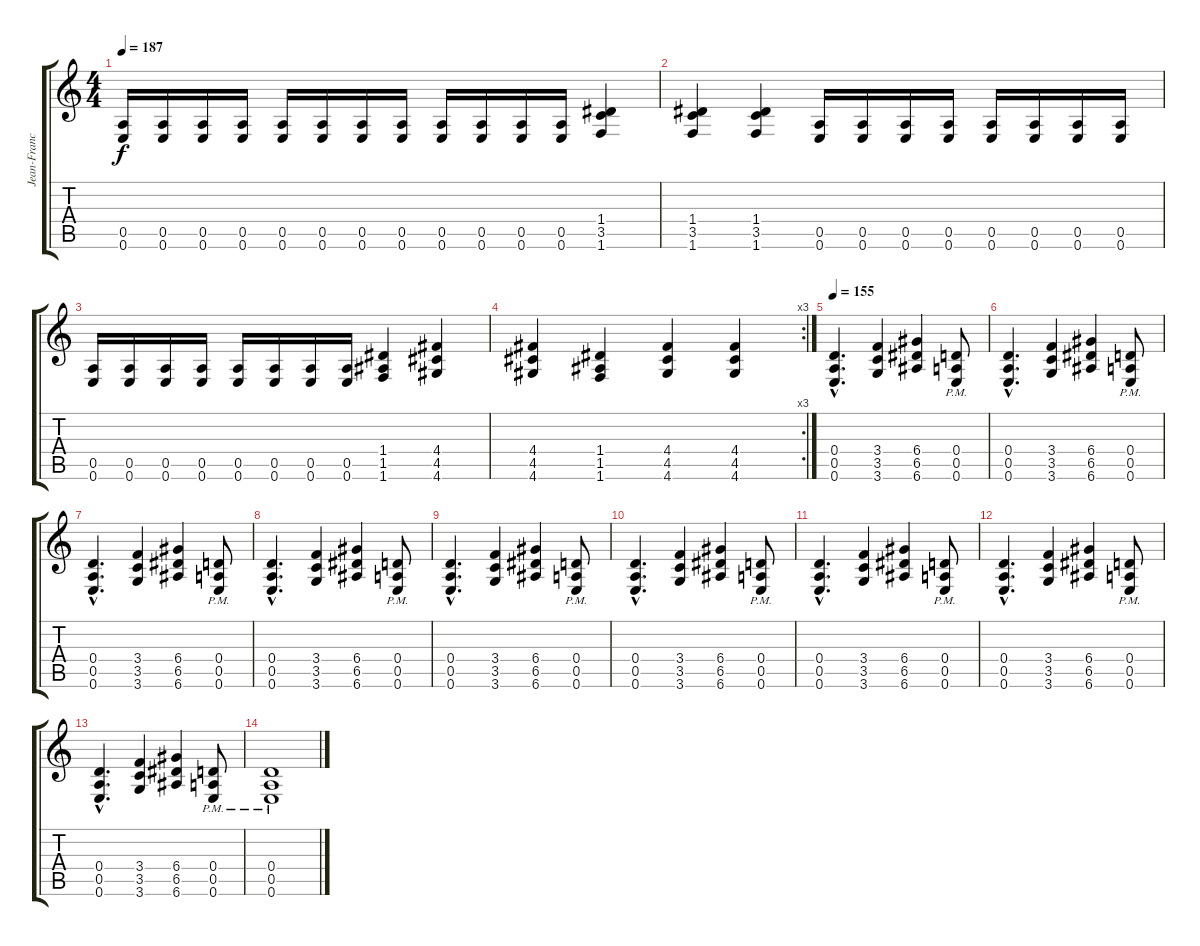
\track ("Jean-Francois Dagenais 1" "Jean-Franc") {instrument distortionguitar}
\staff {score tabs}
\tuning (E4 B3 G3 D3 A2 E2) {hide}
\ts (4 4)
\tempo 187
\clef g2
\ks c
(0.5 0.6).16{dy f} (0.5 0.6).16 (0.5 0.6).16 (0.5 0.6).16 (0.5 0.6).16 (0.5 0.6).16 (0.5 0.6).16 (0.5 0.6).16 (0.5 0.6).16 (0.5 0.6).16 (0.5 0.6).16 (0.5 0.6).16 (1.4 3.5 1.6).4 |
(1.4 3.5 1.6).4 (1.4 3.5 1.6).4 (0.5 0.6).16 (0.5 0.6).16 (0.5 0.6).16 (0.5 0.6).16 (0.5 0.6).16 (0.5 0.6).16 (0.5 0.6).16 (0.5 0.6).16 |
(0.5 0.6).16 (0.5 0.6).16 (0.5 0.6).16 (0.5 0.6).16 (0.5 0.6).16 (0.5 0.6).16 (0.5 0.6).16 (0.5 0.6).16 (1.4 1.5 1.6).4 (4.4 4.5 4.6).4 |
\rc 3
(4.4 4.5 4.6).4 (1.4 1.5 1.6).4 (4.4 4.5 4.6).4 (4.4 4.5 4.6).4 |
\tempo 155
(0.4{hac} 0.5{hac} 0.6{hac}).4{d} (3.4 3.5 3.6).4 (6.4 6.5 6.6).4 (0.4{pm} 0.5{pm} 0.6{pm}).8 |
(0.4{hac} 0.5{hac} 0.6{hac}).4{d} (3.4 3.5 3.6).4 (6.4 6.5 6.6).4 (0.4{pm} 0.5{pm} 0.6{pm}).8 |
(0.4{hac} 0.5{hac} 0.6{hac}).4{d} (3.4 3.5 3.6).4 (6.4 6.5 6.6).4 (0.4{pm} 0.5{pm} 0.6{pm}).8 |
(0.4{hac} 0.5{hac} 0.6{hac}).4{d} (3.4 3.5 3.6).4 (6.4 6.5 6.6).4 (0.4{pm} 0.5{pm} 0.6{pm}).8 |
(0.4{hac} 0.5{hac} 0.6{hac}).4{d} (3.4 3.5 3.6).4 (6.4 6.5 6.6).4 (0.4{pm} 0.5{pm} 0.6{pm}).8 |
(0.4{hac} 0.5{hac} 0.6{hac}).4{d} (3.4 3.5 3.6).4 (6.4 6.5 6.6).4 (0.4{pm} 0.5{pm} 0.6{pm}).8 |
(0.4{hac} 0.5{hac} 0.6{hac}).4{d} (3.4 3.5 3.6).4 (6.4 6.5 6.6).4 (0.4{pm} 0.5{pm} 0.6{pm}).8 |
(0.4{hac} 0.5{hac} 0.6{hac}).4{d} (3.4 3.5 3.6).4 (6.4 6.5 6.6).4 (0.4{pm} 0.5{pm} 0.6{pm}).8 |
(0.4{hac} 0.5{hac} 0.6{hac}).4{d} (3.4 3.5 3.6).4 (6.4 6.5 6.6).4 (0.4{pm} 0.5{pm} 0.6{pm}).8 |
(0.4{pm} 0.5{pm} 0.6{pm}).1
